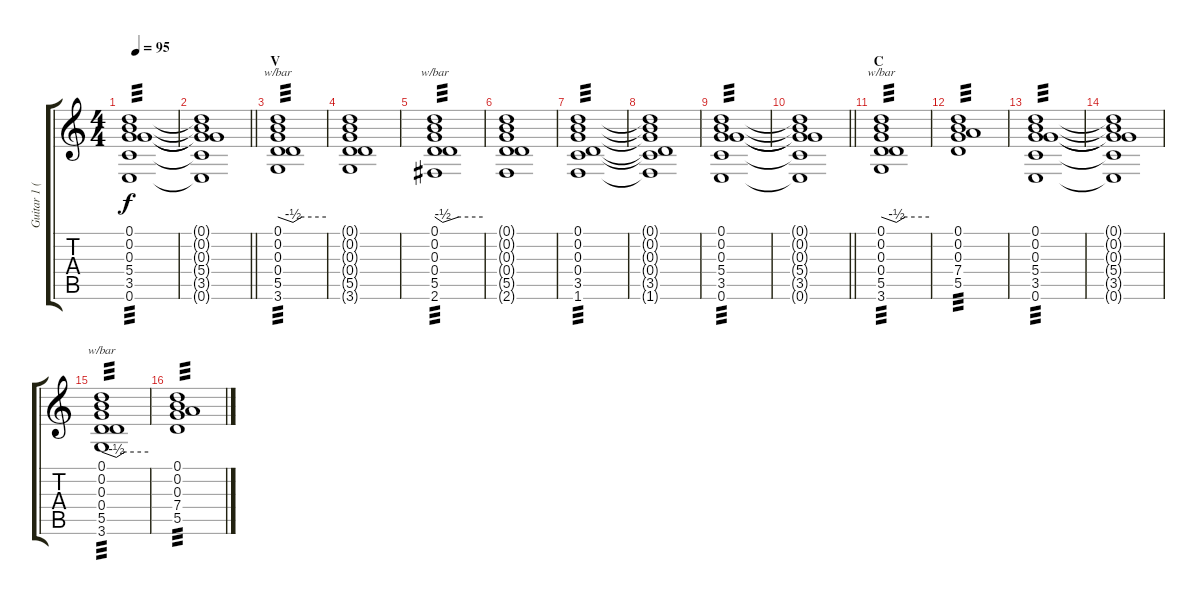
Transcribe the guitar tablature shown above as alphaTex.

\track ("Guitar 1 (Play around with Whammy Bar)" "Guitar 1 (") {instrument overdrivenguitar}
\staff {score tabs}
\tuning (D4 B3 G3 D3 A2 E2) {hide}
\ts (4 4)
\tempo 95
\clef g2
\ks c
(0.1 0.2 0.3 5.4 3.5 0.6).1{tp 3 dy f} |
\barLineRight lightlight
(0.1{t} 0.2{t} 0.3{t} 5.4{t} 3.5{t} 0.6{t}).1 |
\section ("" "V")
(0.1 0.2 0.3 0.4 5.5 3.6).1{tbe (custom default 0 0 19 -2 30 0 60 0) tp 3} |
(0.1{t} 0.2{t} 0.3{t} 0.4{t} 5.5{t} 3.6{t}).1 |
(0.1 0.2 0.3 0.4 5.5 2.6).1{tbe (custom default 0 0 10 -2 30 0 60 0) tp 3} |
(0.1{t} 0.2{t} 0.3{t} 0.4{t} 5.5{t} 2.6{t}).1 |
(0.1 0.2 0.3 0.4 3.5 1.6).1{tp 3} |
(0.1{t} 0.2{t} 0.3{t} 0.4{t} 3.5{t} 1.6{t}).1 |
(0.1 0.2 0.3 5.4 3.5 0.6).1{tp 3} |
\barLineRight lightlight
(0.1{t} 0.2{t} 0.3{t} 5.4{t} 3.5{t} 0.6{t}).1 |
\section ("" "C")
(0.1 0.2 0.3 0.4 5.5 3.6).1{tbe (custom default 0 0 19 -2 30 0 60 0) tp 3} |
(0.1 0.2 0.3 7.4 5.5).1{tp 3} |
(0.1 0.2 0.3 5.4 3.5 0.6).1{tp 3} |
(0.1{t} 0.2{t} 0.3{t} 5.4{t} 3.5{t} 0.6{t}).1 |
(0.1 0.2 0.3 0.4 5.5 3.6).1{tbe (custom default 0 0 19 -2 30 0 60 0) tp 3} |
(0.1 0.2 0.3 7.4 5.5).1{tp 3}
